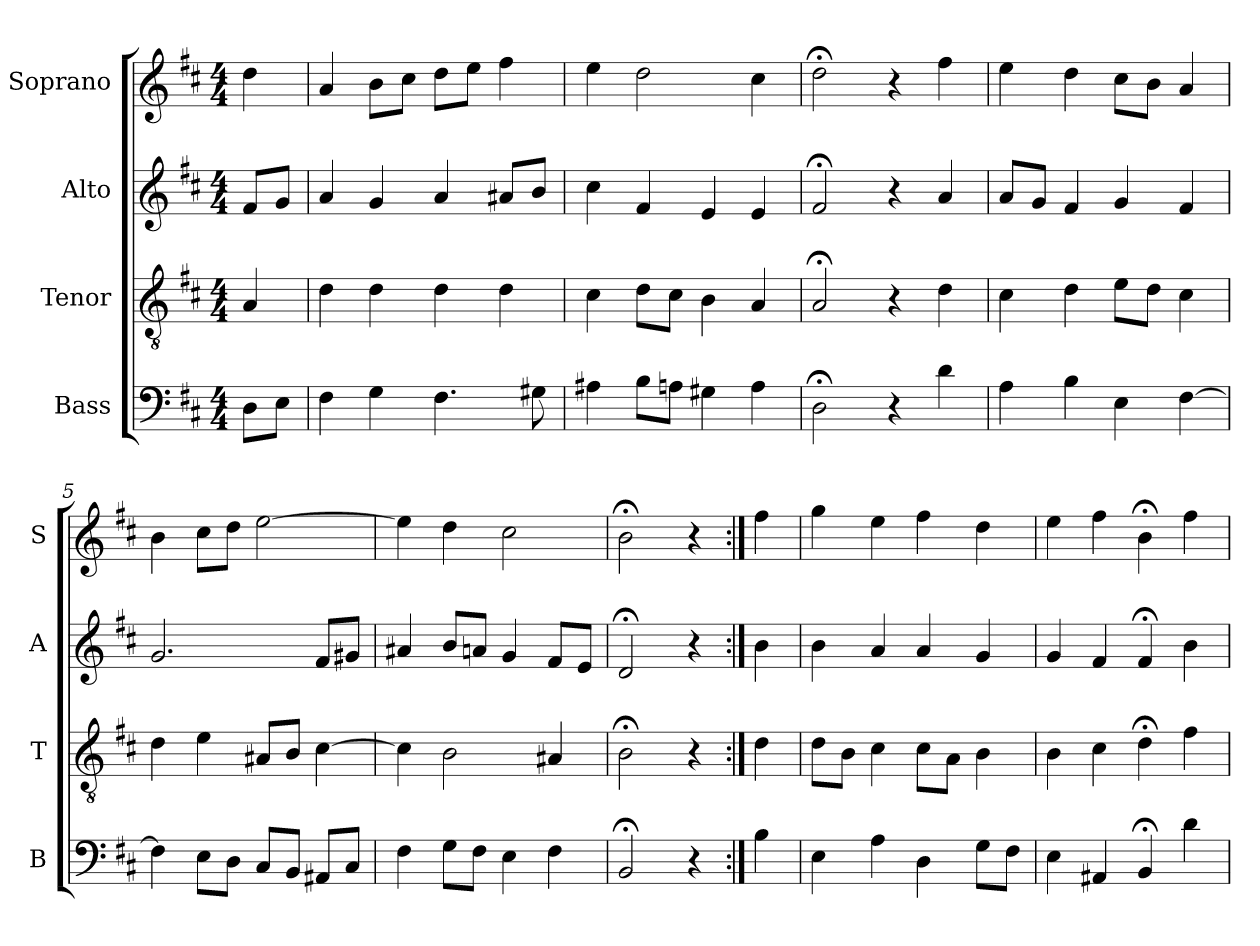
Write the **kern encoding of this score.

**kern	**kern	**kern	**kern
*part4	*part3	*part2	*part1
*staff4	*staff3	*staff2	*staff1
*I"Bass	*I"Tenor	*I"Alto	*I"Soprano
*I'B	*I'T	*I'A	*I'S
*clefF4	*clefGv2	*clefG2	*clefG2
*k[f#c#]	*k[f#c#]	*k[f#c#]	*k[f#c#]
*b:	*b:	*b:	*b:
*M4/4	*M4/4	*M4/4	*M4/4
*MM100	*MM100	*MM100	*MM100
=	=	=	=
8DL	4A	8f#L	4dd
8EJ	.	8gJ	.
=1	=1	=1	=1
4F#	4d	4a	4a
4G	4d	4g	8bL
.	.	.	8cc#J
4.F#	4d	4a	8ddL
.	.	.	8eeJ
.	4d	8a#XL	4ff#
8G#X	.	8bJ	.
=2	=2	=2	=2
4A#X	4c#	4cc#	4ee
8BL	8dL	4f#	2dd
8AnJ	8c#J	.	.
4G#X	4B	4e	.
4A	4A	4e	4cc#
=3	=3	=3	=3
2D;<	2A;<	2f#;<	2dd;<
4r	4r	4r	4r
4d	4d	4a	4ff#
=4	=4	=4	=4
4A	4c#	8aL	4ee
.	.	8gJ	.
4B	4d	4f#	4dd
4E	8eL	4g	8cc#L
.	8dJ	.	8bJ
[4F#	4c#	4f#	4a
=5	=5	=5	=5
4F#]	4d	2.g	4b
8EL	4e	.	8cc#L
8DJ	.	.	8ddJ
8C#L	8A#XL	.	[2ee
8BBJ	8BJ	.	.
8AA#XL	[4c#	8f#L	.
8C#J	.	8g#XJ	.
=6	=6	=6	=6
4F#	4c#]	4a#X	4ee]
8GL	2B	8bL	4dd
8F#J	.	8anJ	.
4E	.	4g	2cc#
4F#	4A#X	8f#L	.
.	.	8eJ	.
=7	=7	=7	=7
2BB;<	2B;<	2d;<	2b;<
4r	4r	4r	4r
=:|!	=:|!	=:|!	=:|!
4B	4d	4b	4ff#
=8	=8	=8	=8
4E	8dL	4b	4gg
.	8BJ	.	.
4A	4c#	4a	4ee
4D	8c#L	4a	4ff#
.	8AJ	.	.
8GL	4B	4g	4dd
8F#J	.	.	.
=9	=9	=9	=9
4E	4B	4g	4ee
4AA#X	4c#	4f#	4ff#
4BB;<	4d;<	4f#;<	4b;<
4d	4f#	4b	4ff#
=	=	=	=
*-	*-	*-	*-
